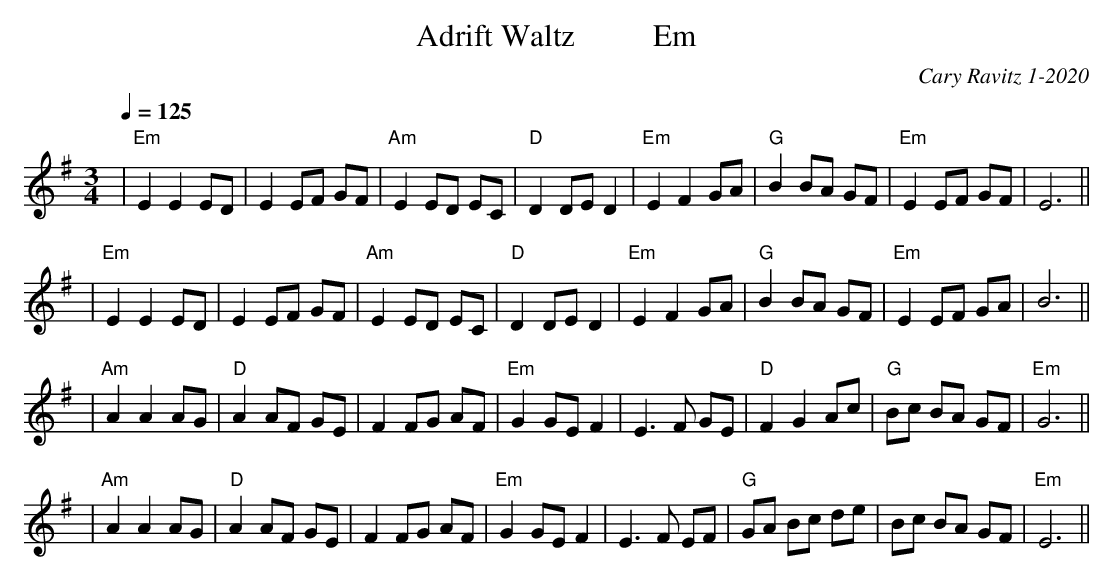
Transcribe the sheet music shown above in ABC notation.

X:1
T: Adrift Waltz          Em
C: Cary Ravitz 1-2020
M: 3/4
L: 1/8
Q: 1/4=125
K: Em
| "Em"E2 E2 ED | E2 EF GF | "Am"E2 ED EC | "D"D2 DE D2 | "Em"E2 F2 GA | "G" B2 BA GF | "Em"E2 EF GF | E6 ||
| "Em"E2 E2 ED | E2 EF GF | "Am"E2 ED EC | "D"D2 DE D2 | "Em"E2 F2 GA | "G" B2 BA GF | "Em"E2 EF GA | B6 ||
| "Am"A2 A2 AG | "D"A2 AF GE | F2 FG AF | "Em"G2 GE F2 | E3 F GE | "D"F2 G2 Ac | "G" Bc BA GF  | "Em"G6 ||
| "Am"A2 A2 AG | "D"A2 AF GE | F2 FG AF | "Em"G2 GE F2 | E3 F EF | "G"GA Bc de | Bc BA GF | "Em"E6 ||
